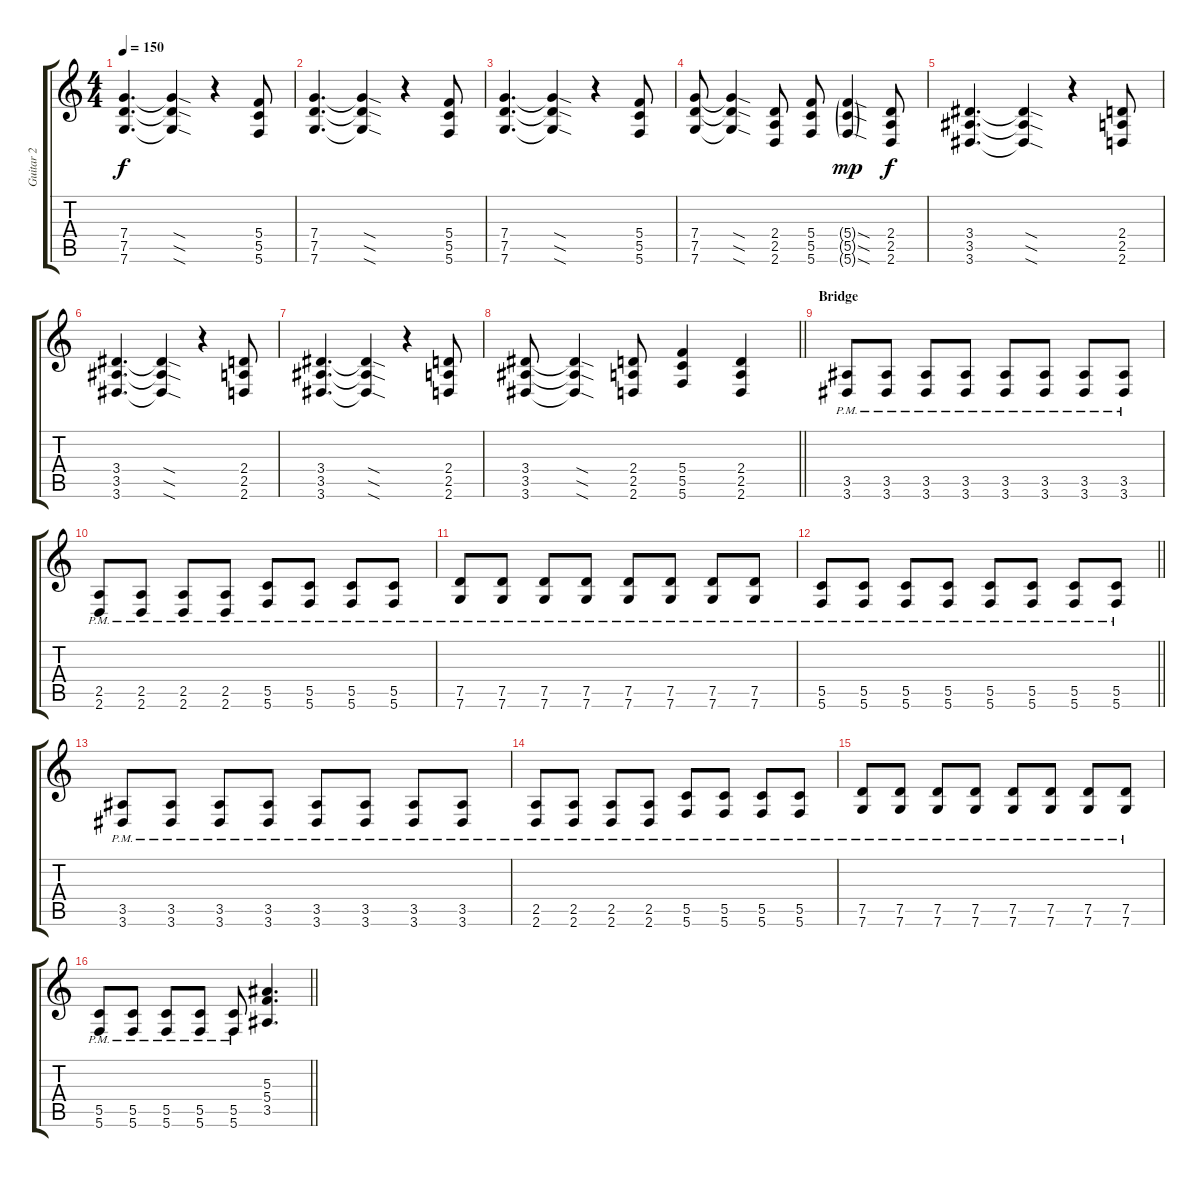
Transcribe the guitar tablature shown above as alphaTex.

\track ("Guitar 2" "Guitar 2") {instrument distortionguitar}
\staff {score tabs}
\tuning (D4 A3 F3 C3 G2 C2) {hide}
\ts (4 4)
\tempo 150
\clef g2
\ks c
(7.4 7.5 7.6).4{d dy f} (7.4{sod t} 7.5{sod t} 7.6{sod t}).4 r.4 (5.4 5.5 5.6).8 |
(7.4 7.5 7.6).4{d} (7.4{sod t} 7.5{sod t} 7.6{sod t}).4 r.4 (5.4 5.5 5.6).8 |
(7.4 7.5 7.6).4{d} (7.4{sod t} 7.5{sod t} 7.6{sod t}).4 r.4 (5.4 5.5 5.6).8 |
(7.4 7.5 7.6).8 (7.4{sod t} 7.5{sod t} 7.6{sod t}).4 (2.4 2.5 2.6).8 (5.4 5.5 5.6).8 (5.4{sod g} 5.5{sod g} 5.6{sod g}).4{dy mp} (2.4 2.5 2.6).8{dy f} |
(3.4 3.5 3.6).4{d} (3.4{sod t} 3.5{sod t} 3.6{sod t}).4 r.4 (2.4 2.5 2.6).8 |
(3.4 3.5 3.6).4{d} (3.4{sod t} 3.5{sod t} 3.6{sod t}).4 r.4 (2.4 2.5 2.6).8 |
(3.4 3.5 3.6).4{d} (3.4{sod t} 3.5{sod t} 3.6{sod t}).4 r.4 (2.4 2.5 2.6).8 |
\barLineRight lightlight
(3.4 3.5 3.6).8 (3.4{sod t} 3.5{sod t} 3.6{sod t}).4 (2.4 2.5 2.6).8 (5.4 5.5 5.6).4 (2.4 2.5 2.6).4 |
\section ("" "Bridge")
(3.5{pm} 3.6{pm}).8 (3.5{pm} 3.6{pm}).8 (3.5{pm} 3.6{pm}).8 (3.5{pm} 3.6{pm}).8 (3.5{pm} 3.6{pm}).8 (3.5{pm} 3.6{pm}).8 (3.5{pm} 3.6{pm}).8 (3.5{pm} 3.6{pm}).8 |
(2.5{pm} 2.6{pm}).8 (2.5{pm} 2.6{pm}).8 (2.5{pm} 2.6{pm}).8 (2.5{pm} 2.6{pm}).8 (5.5{pm} 5.6{pm}).8 (5.5{pm} 5.6{pm}).8 (5.5{pm} 5.6{pm}).8 (5.5{pm} 5.6{pm}).8 |
(7.5{pm} 7.6{pm}).8 (7.5{pm} 7.6{pm}).8 (7.5{pm} 7.6{pm}).8 (7.5{pm} 7.6{pm}).8 (7.5{pm} 7.6{pm}).8 (7.5{pm} 7.6{pm}).8 (7.5{pm} 7.6{pm}).8 (7.5{pm} 7.6{pm}).8 |
\barLineRight lightlight
(5.5{pm} 5.6{pm}).8 (5.5{pm} 5.6{pm}).8 (5.5{pm} 5.6{pm}).8 (5.5{pm} 5.6{pm}).8 (5.5{pm} 5.6{pm}).8 (5.5{pm} 5.6{pm}).8 (5.5{pm} 5.6{pm}).8 (5.5{pm} 5.6{pm}).8 |
(3.5{pm} 3.6{pm}).8 (3.5{pm} 3.6{pm}).8 (3.5{pm} 3.6{pm}).8 (3.5{pm} 3.6{pm}).8 (3.5{pm} 3.6{pm}).8 (3.5{pm} 3.6{pm}).8 (3.5{pm} 3.6{pm}).8 (3.5{pm} 3.6{pm}).8 |
(2.5{pm} 2.6{pm}).8 (2.5{pm} 2.6{pm}).8 (2.5{pm} 2.6{pm}).8 (2.5{pm} 2.6{pm}).8 (5.5{pm} 5.6{pm}).8 (5.5{pm} 5.6{pm}).8 (5.5{pm} 5.6{pm}).8 (5.5{pm} 5.6{pm}).8 |
(7.5{pm} 7.6{pm}).8 (7.5{pm} 7.6{pm}).8 (7.5{pm} 7.6{pm}).8 (7.5{pm} 7.6{pm}).8 (7.5{pm} 7.6{pm}).8 (7.5{pm} 7.6{pm}).8 (7.5{pm} 7.6{pm}).8 (7.5{pm} 7.6{pm}).8 |
\barLineRight lightlight
(5.5{pm} 5.6{pm}).8 (5.5{pm} 5.6{pm}).8 (5.5{pm} 5.6{pm}).8 (5.5{pm} 5.6{pm}).8 (5.5{pm} 5.6{pm}).8 (5.3 5.4 3.5).4{d}
